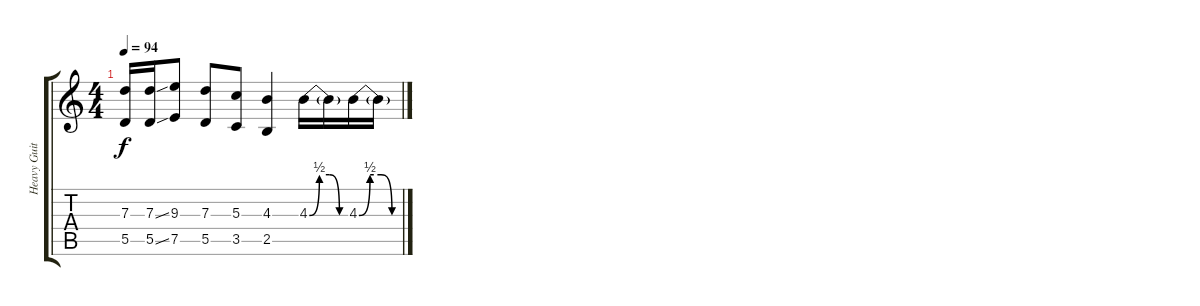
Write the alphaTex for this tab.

\track ("Heavy Guitar + Lead" "Heavy Guit") {instrument distortionguitar}
\staff {score tabs}
\tuning (E4 B3 G3 D3 A2 E2) {hide}
\ts (4 4)
\tempo 94
\clef g2
\ks c
(7.3 5.5).16{dy f} (7.3{ss} 5.5{ss}).16 (9.3 7.5).8 (7.3 5.5).8 (5.3 3.5).8 (4.3 2.5).4 4.3{be (custom 0 0 15 2 30 2 45 0 60 0)}.16 4.3{t}.16 4.3{be (custom 0 0 15 2 30 2 45 0 60 0)}.16 4.3{t}.16
